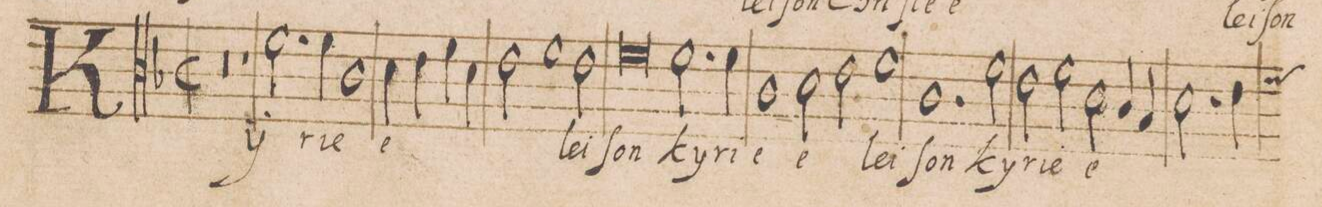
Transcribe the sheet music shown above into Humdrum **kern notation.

**kern	**text
*I"DISCANTVS	*
*clefC3	*
*k[b-]	*
*met(C|)	*
*M2/1	*
0r	.
=42-	=42-
1r	.
2.f\	Kӱ-
4f\	-ri-
=43-	=43-
1c	-e
4d\	e-
4e\	.
4f\	.
4d\	.
=44-	=44-
2e\	.
1f	.
2e\	-lei-
=45	=45
0f	-ſon
=46-	=46-
2.f\	ky-
4f\	-ri-
1c	-e
=47-	=47-
2d\	e-
2e\	.
1f	-lei-
=48	=48
1.c	-ſon
2f\	ky-
=49	=49
2e\	-ri-
2f\	-e
2d\	e-
4c/	.
4B-/	.
=50	=50
2.d\	.
4e\	.
*custos:f	*
*-	*-
